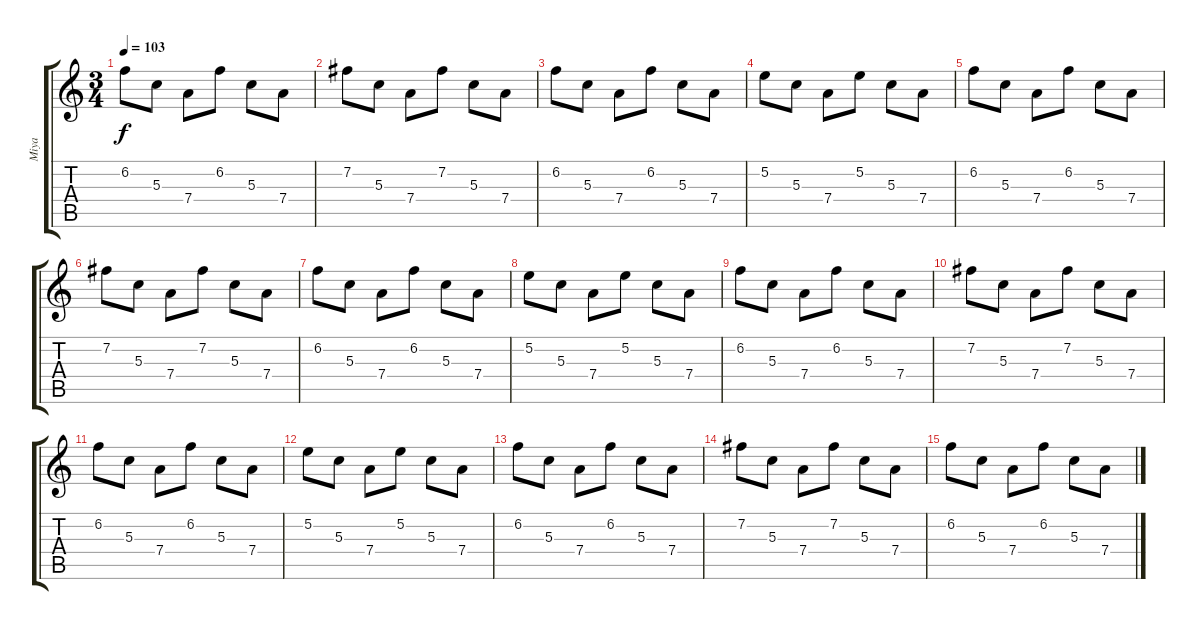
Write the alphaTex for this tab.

\track ("Miya" "Miya") {instrument overdrivenguitar}
\staff {score tabs}
\tuning (E4 B3 G3 D3 A2 E2) {hide}
\ts (3 4)
\tempo 103
\clef g2
\ks c
6.2.8{dy f} 5.3.8 7.4.8 6.2.8 5.3.8 7.4.8 |
7.2.8 5.3.8 7.4.8 7.2.8 5.3.8 7.4.8 |
6.2.8 5.3.8 7.4.8 6.2.8 5.3.8 7.4.8 |
5.2.8 5.3.8 7.4.8 5.2.8 5.3.8 7.4.8 |
6.2.8 5.3.8 7.4.8 6.2.8 5.3.8 7.4.8 |
7.2.8 5.3.8 7.4.8 7.2.8 5.3.8 7.4.8 |
6.2.8 5.3.8 7.4.8 6.2.8 5.3.8 7.4.8 |
5.2.8 5.3.8 7.4.8 5.2.8 5.3.8 7.4.8 |
6.2.8 5.3.8 7.4.8 6.2.8 5.3.8 7.4.8 |
7.2.8 5.3.8 7.4.8 7.2.8 5.3.8 7.4.8 |
6.2.8 5.3.8 7.4.8 6.2.8 5.3.8 7.4.8 |
5.2.8 5.3.8 7.4.8 5.2.8 5.3.8 7.4.8 |
6.2.8 5.3.8 7.4.8 6.2.8 5.3.8 7.4.8 |
7.2.8 5.3.8 7.4.8 7.2.8 5.3.8 7.4.8 |
6.2.8 5.3.8 7.4.8 6.2.8 5.3.8 7.4.8
